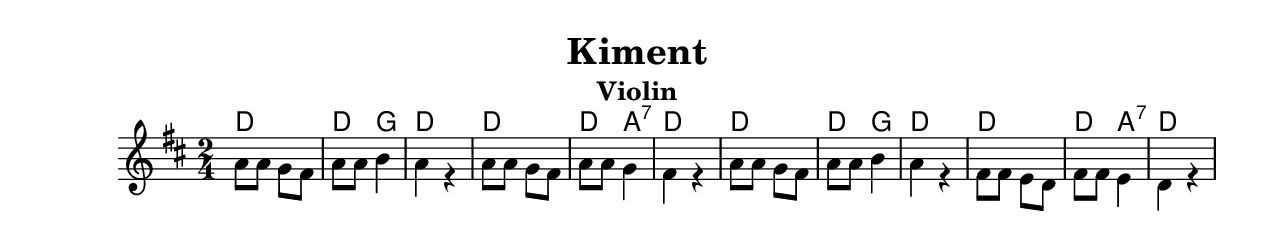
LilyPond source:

\version "2.18.0"
\language "english"
%\pointAndClickOff
%moved \header into \score for includes to work

\paper{
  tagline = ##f
  print-all-headers = ##t
  #(set-paper-size "letter")
}
date = #(strftime "%d-%m-%Y" (localtime (current-time)))

%%\markup{ \italic{ " Updated " \date  }  }
%\markup{ Got something to say? }

%#################################### Melody ########################
notes = \relative c' {

  a'8 a g fs
  a8 a b4
  a4 r
  a8 a g fs
  a8 a g4
  fs 4 r

  a8 a g fs
  a8 a b4
  a4 r
  fs8 fs e d
  fs8 fs e4
  d4 r
}

melody = {
  <<
    \clef treble
    \key d \major
    \time 2/4
   % \transpose c c'\notes
    \\
    \notes
  >>
}

%################################# Lyrics #####################
%\addlyrics{ Doe a deer }
%################################# Chords #######################
harmonies = \chordmode {
  d2
  d4
  g4
  d2
  d2
  d4
  a4:7
  d2
  d2
  d4
  g4
  d2
  d2
  d4
  a4:7
  d2
}

\score {
  <<
    \new ChordNames {
      \set chordChanges = ##f
      \harmonies
    }
    \new Staff
    \melody
  >>
  \header{
    title= "Kiment"
instrument= "Violin"
    subtitle=""
instrument= "Violin"
    arranger= ""
  }
  \midi{\tempo 4 = 120}
  \layout{indent = 1.0\cm}
}
